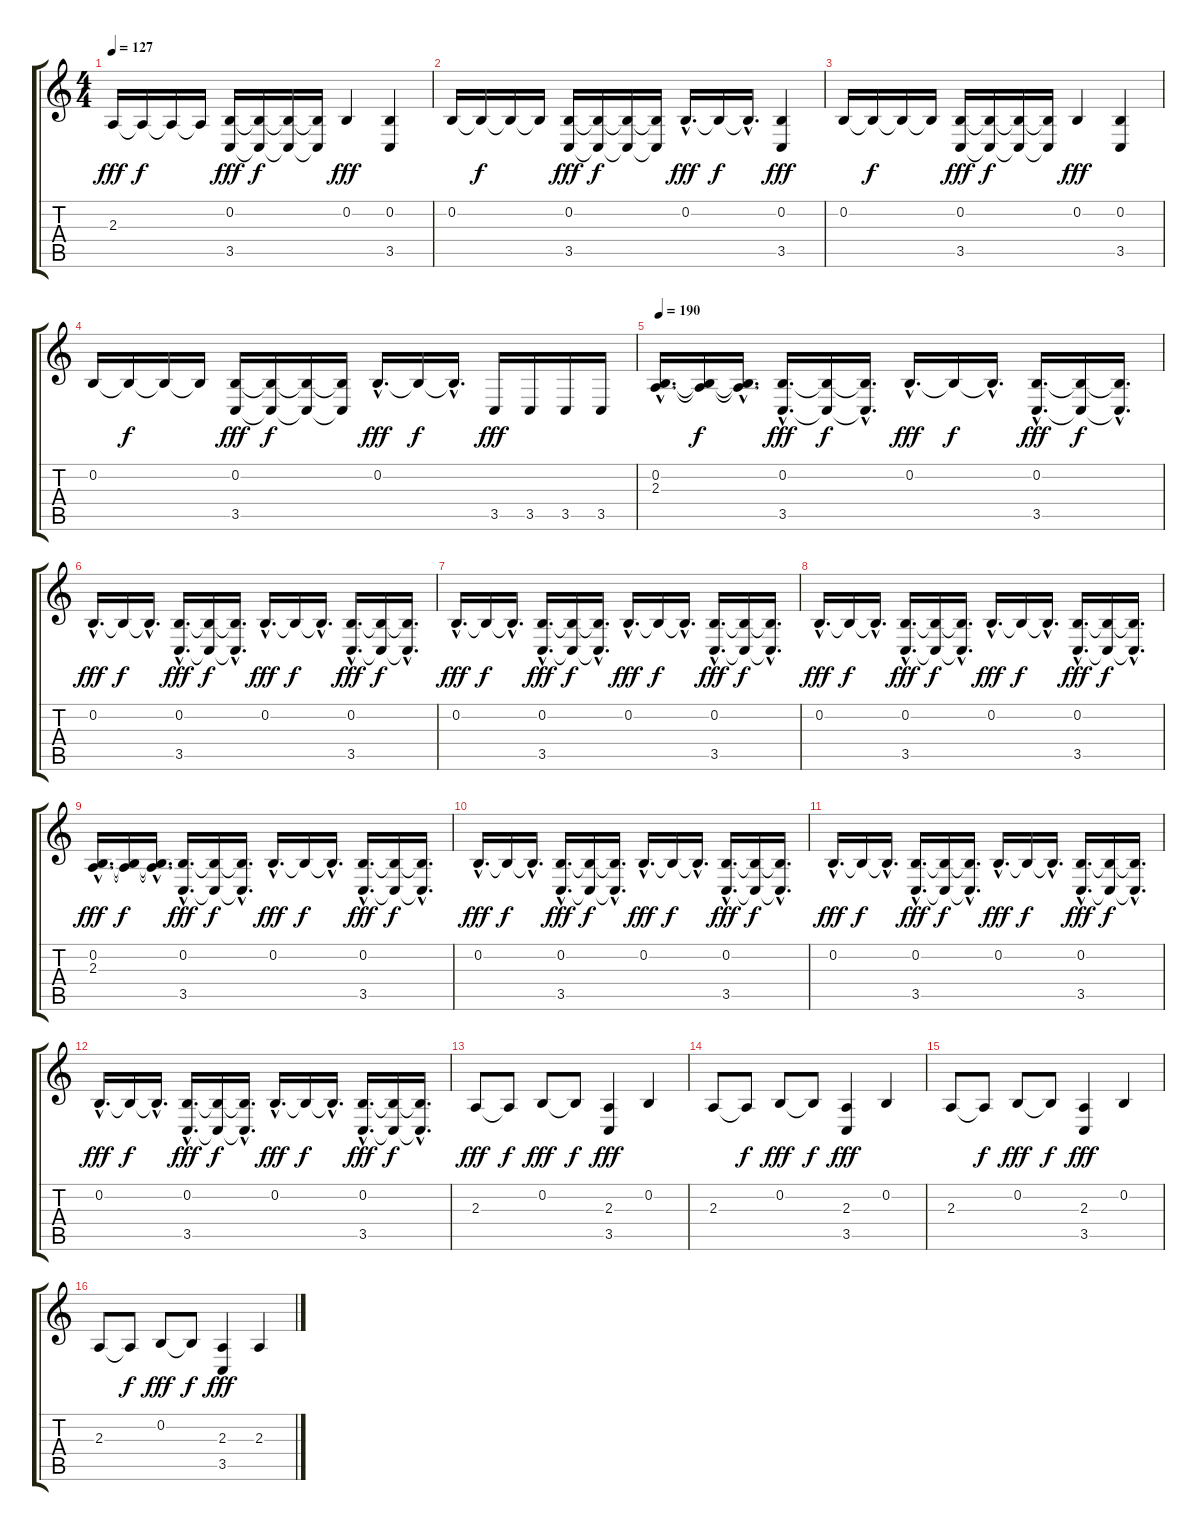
\track "" {instrument dulcimer}
\staff {score tabs}
\tuning (E4 B3 G3 D3 A2 E2) {hide}
\ts (4 4)
\tempo 127
\clef g2
\ks c
2.3.16{dy fff} 2.3{t}.16{dy f} 2.3{t}.16 2.3{t}.16 (0.2 3.5).16{dy fff} (0.2{t} 3.5{t}).16{dy f} (0.2{t} 3.5{t}).16 (0.2{t} 3.5{t}).16 0.2.4{dy fff} (0.2 3.5).4 |
0.2.16 0.2{t}.16{dy f} 0.2{t}.16 0.2{t}.16 (0.2 3.5).16{dy fff} (0.2{t} 3.5{t}).16{dy f} (0.2{t} 3.5{t}).16 (0.2{t} 3.5{t}).16 0.2{hac}.16{d dy fff} 0.2{t}.16{dy f} 0.2{hac t}.16{d} (0.2 3.5).4{dy fff} |
0.2.16 0.2{t}.16{dy f} 0.2{t}.16 0.2{t}.16 (0.2 3.5).16{dy fff} (0.2{t} 3.5{t}).16{dy f} (0.2{t} 3.5{t}).16 (0.2{t} 3.5{t}).16 0.2.4{dy fff} (0.2 3.5).4 |
0.2.16 0.2{t}.16{dy f} 0.2{t}.16 0.2{t}.16 (0.2 3.5).16{dy fff} (0.2{t} 3.5{t}).16{dy f} (0.2{t} 3.5{t}).16 (0.2{t} 3.5{t}).16 0.2{hac}.16{d dy fff} 0.2{t}.16{dy f} 0.2{hac t}.16{d} 3.5.16{dy fff} 3.5.16 3.5.16 3.5.16 |
\tempo 190
(0.2{hac} 2.3{hac}).16{d} (0.2{t} 2.3{t}).16{dy f} (0.2{hac t} 2.3{hac t}).16{d} (0.2{hac} 3.5{hac}).16{d dy fff} (0.2{t} 3.5{t}).16{dy f} (0.2{hac t} 3.5{hac t}).16{d} 0.2{hac}.16{d dy fff} 0.2{t}.16{dy f} 0.2{hac t}.16{d} (0.2{hac} 3.5{hac}).16{d dy fff} (0.2{t} 3.5{t}).16{dy f} (0.2{hac t} 3.5{hac t}).16{d} |
0.2{hac}.16{d dy fff} 0.2{t}.16{dy f} 0.2{hac t}.16{d} (0.2{hac} 3.5{hac}).16{d dy fff} (0.2{t} 3.5{t}).16{dy f} (0.2{hac t} 3.5{hac t}).16{d} 0.2{hac}.16{d dy fff} 0.2{t}.16{dy f} 0.2{hac t}.16{d} (0.2{hac} 3.5{hac}).16{d dy fff} (0.2{t} 3.5{t}).16{dy f} (0.2{hac t} 3.5{hac t}).16{d} |
0.2{hac}.16{d dy fff} 0.2{t}.16{dy f} 0.2{hac t}.16{d} (0.2{hac} 3.5{hac}).16{d dy fff} (0.2{t} 3.5{t}).16{dy f} (0.2{hac t} 3.5{hac t}).16{d} 0.2{hac}.16{d dy fff} 0.2{t}.16{dy f} 0.2{hac t}.16{d} (0.2{hac} 3.5{hac}).16{d dy fff} (0.2{t} 3.5{t}).16{dy f} (0.2{hac t} 3.5{hac t}).16{d} |
0.2{hac}.16{d dy fff} 0.2{t}.16{dy f} 0.2{hac t}.16{d} (0.2{hac} 3.5{hac}).16{d dy fff} (0.2{t} 3.5{t}).16{dy f} (0.2{hac t} 3.5{hac t}).16{d} 0.2{hac}.16{d dy fff} 0.2{t}.16{dy f} 0.2{hac t}.16{d} (0.2{hac} 3.5{hac}).16{d dy fff} (0.2{t} 3.5{t}).16{dy f} (0.2{hac t} 3.5{hac t}).16{d} |
(0.2{hac} 2.3{hac}).16{d dy fff} (0.2{t} 2.3{t}).16{dy f} (0.2{hac t} 2.3{hac t}).16{d} (0.2{hac} 3.5{hac}).16{d dy fff} (0.2{t} 3.5{t}).16{dy f} (0.2{hac t} 3.5{hac t}).16{d} 0.2{hac}.16{d dy fff} 0.2{t}.16{dy f} 0.2{hac t}.16{d} (0.2{hac} 3.5{hac}).16{d dy fff} (0.2{t} 3.5{t}).16{dy f} (0.2{hac t} 3.5{hac t}).16{d} |
0.2{hac}.16{d dy fff} 0.2{t}.16{dy f} 0.2{hac t}.16{d} (0.2{hac} 3.5{hac}).16{d dy fff} (0.2{t} 3.5{t}).16{dy f} (0.2{hac t} 3.5{hac t}).16{d} 0.2{hac}.16{d dy fff} 0.2{t}.16{dy f} 0.2{hac t}.16{d} (0.2{hac} 3.5{hac}).16{d dy fff} (0.2{t} 3.5{t}).16{dy f} (0.2{hac t} 3.5{hac t}).16{d} |
0.2{hac}.16{d dy fff} 0.2{t}.16{dy f} 0.2{hac t}.16{d} (0.2{hac} 3.5{hac}).16{d dy fff} (0.2{t} 3.5{t}).16{dy f} (0.2{hac t} 3.5{hac t}).16{d} 0.2{hac}.16{d dy fff} 0.2{t}.16{dy f} 0.2{hac t}.16{d} (0.2{hac} 3.5{hac}).16{d dy fff} (0.2{t} 3.5{t}).16{dy f} (0.2{hac t} 3.5{hac t}).16{d} |
0.2{hac}.16{d dy fff} 0.2{t}.16{dy f} 0.2{hac t}.16{d} (0.2{hac} 3.5{hac}).16{d dy fff} (0.2{t} 3.5{t}).16{dy f} (0.2{hac t} 3.5{hac t}).16{d} 0.2{hac}.16{d dy fff} 0.2{t}.16{dy f} 0.2{hac t}.16{d} (0.2{hac} 3.5{hac}).16{d dy fff} (0.2{t} 3.5{t}).16{dy f} (0.2{hac t} 3.5{hac t}).16{d} |
2.3.8{dy fff} 2.3{t}.8{dy f} 0.2.8{dy fff} 0.2{t}.8{dy f} (2.3 3.5).4{dy fff} 0.2.4 |
2.3.8 2.3{t}.8{dy f} 0.2.8{dy fff} 0.2{t}.8{dy f} (2.3 3.5).4{dy fff} 0.2.4 |
2.3.8 2.3{t}.8{dy f} 0.2.8{dy fff} 0.2{t}.8{dy f} (2.3 3.5).4{dy fff} 0.2.4 |
2.3.8 2.3{t}.8{dy f} 0.2.8{dy fff} 0.2{t}.8{dy f} (2.3 3.5).4{dy fff} 2.3.4
